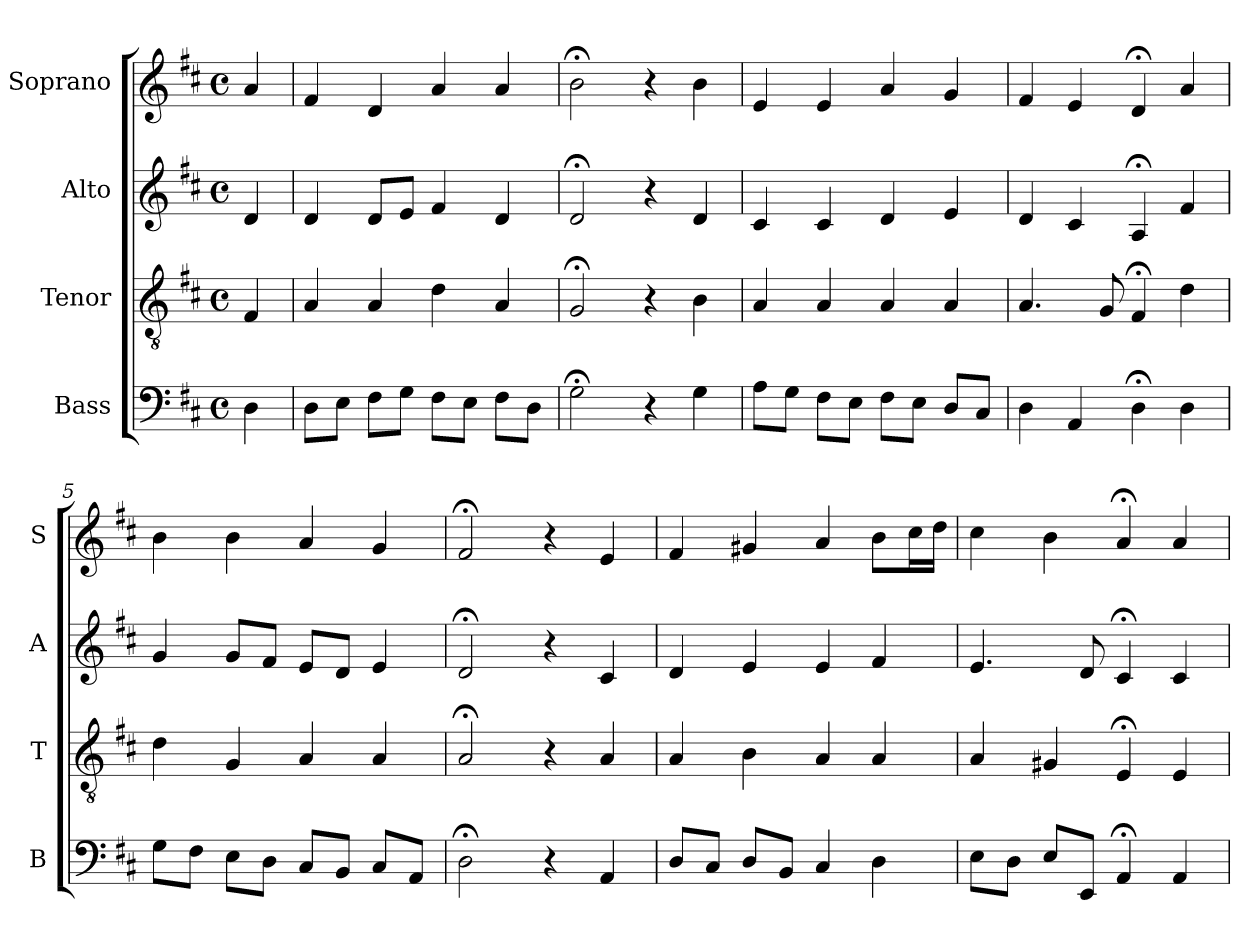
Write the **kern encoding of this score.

**kern	**kern	**kern	**kern
*part4	*part3	*part2	*part1
*staff4	*staff3	*staff2	*staff1
*I"Bass	*I"Tenor	*I"Alto	*I"Soprano
*I'B	*I'T	*I'A	*I'S
*clefF4	*clefGv2	*clefG2	*clefG2
*k[f#c#]	*k[f#c#]	*k[f#c#]	*k[f#c#]
*D:	*D:	*D:	*D:
*M4/4	*M4/4	*M4/4	*M4/4
*met(c)	*met(c)	*met(c)	*met(c)
*MM100	*MM100	*MM100	*MM100
=	=	=	=
4D	4F#	4d	4a
=1	=1	=1	=1
8DL	4A	4d	4f#
8EJ	.	.	.
8F#L	4A	8dL	4d
8GJ	.	8eJ	.
8F#L	4d	4f#	4a
8EJ	.	.	.
8F#L	4A	4d	4a
8DJ	.	.	.
=2	=2	=2	=2
2G;<	2G;<	2d;<	2b;<
4r	4r	4r	4r
4G	4B	4d	4b
=3	=3	=3	=3
8AL	4A	4c#	4e
8GJ	.	.	.
8F#L	4A	4c#	4e
8EJ	.	.	.
8F#L	4A	4d	4a
8EJ	.	.	.
8DL	4A	4e	4g
8C#J	.	.	.
=4	=4	=4	=4
4D	4.A	4d	4f#
4AA	.	4c#	4e
.	8G	.	.
4D;<	4F#;<	4A;<	4d;<
4D	4d	4f#	4a
=5	=5	=5	=5
8GL	4d	4g	4b
8F#J	.	.	.
8EL	4G	8gL	4b
8DJ	.	8f#J	.
8C#L	4A	8eL	4a
8BBJ	.	8dJ	.
8C#L	4A	4e	4g
8AAJ	.	.	.
=6	=6	=6	=6
2D;<	2A;<	2d;<	2f#;<
4r	4r	4r	4r
4AA	4A	4c#	4e
=7	=7	=7	=7
8DL	4A	4d	4f#
8C#J	.	.	.
8DL	4B	4e	4g#X
8BBJ	.	.	.
4C#	4A	4e	4a
4D	4A	4f#	8bL
.	.	.	16cc#L
.	.	.	16ddJJ
=8	=8	=8	=8
8EiL	4Ai	4.ei	4cc#i
8DJ	.	.	.
8EL	4G#X	.	4b
8EEJ	.	8d	.
4AA;<	4E;<	4c#;<	4a;<
4AA	4E	4c#	4a
=	=	=	=
*-	*-	*-	*-
